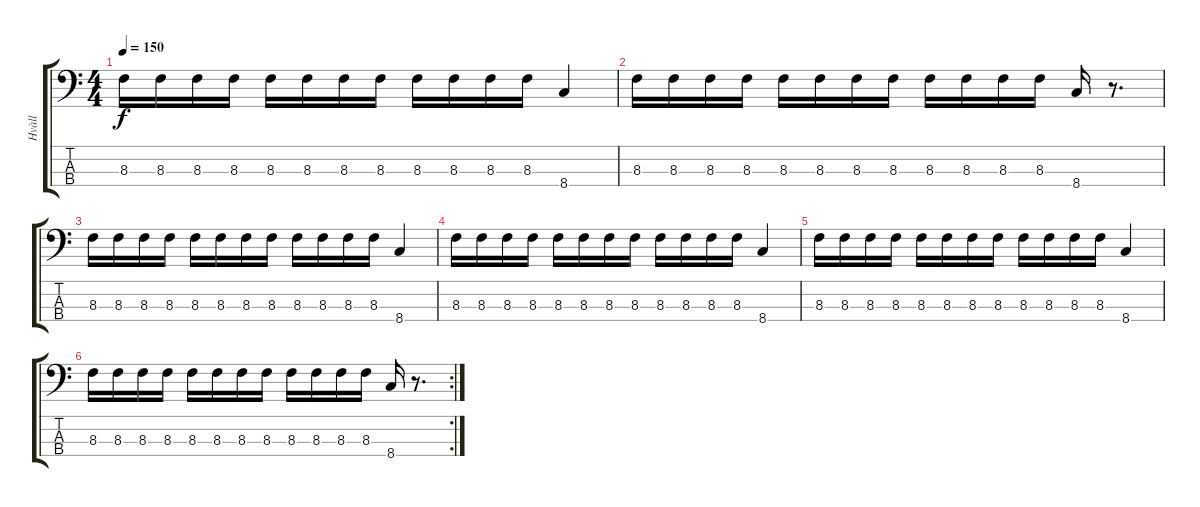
\track ("Hvàll" "Hvàll") {instrument electricbassfinger}
\staff {score tabs}
\tuning (G2 D2 A1 E1) {hide}
\ts (4 4)
\tempo 150
\clef f4
\ks c
8.3.16{dy f} 8.3.16 8.3.16 8.3.16 8.3.16 8.3.16 8.3.16 8.3.16 8.3.16 8.3.16 8.3.16 8.3.16 8.4.4 |
8.3.16 8.3.16 8.3.16 8.3.16 8.3.16 8.3.16 8.3.16 8.3.16 8.3.16 8.3.16 8.3.16 8.3.16 8.4.16 r.8{d} |
8.3.16 8.3.16 8.3.16 8.3.16 8.3.16 8.3.16 8.3.16 8.3.16 8.3.16 8.3.16 8.3.16 8.3.16 8.4.4 |
8.3.16 8.3.16 8.3.16 8.3.16 8.3.16 8.3.16 8.3.16 8.3.16 8.3.16 8.3.16 8.3.16 8.3.16 8.4.4 |
8.3.16 8.3.16 8.3.16 8.3.16 8.3.16 8.3.16 8.3.16 8.3.16 8.3.16 8.3.16 8.3.16 8.3.16 8.4.4 |
\rc 2
8.3.16 8.3.16 8.3.16 8.3.16 8.3.16 8.3.16 8.3.16 8.3.16 8.3.16 8.3.16 8.3.16 8.3.16 8.4.16 r.8{d}
